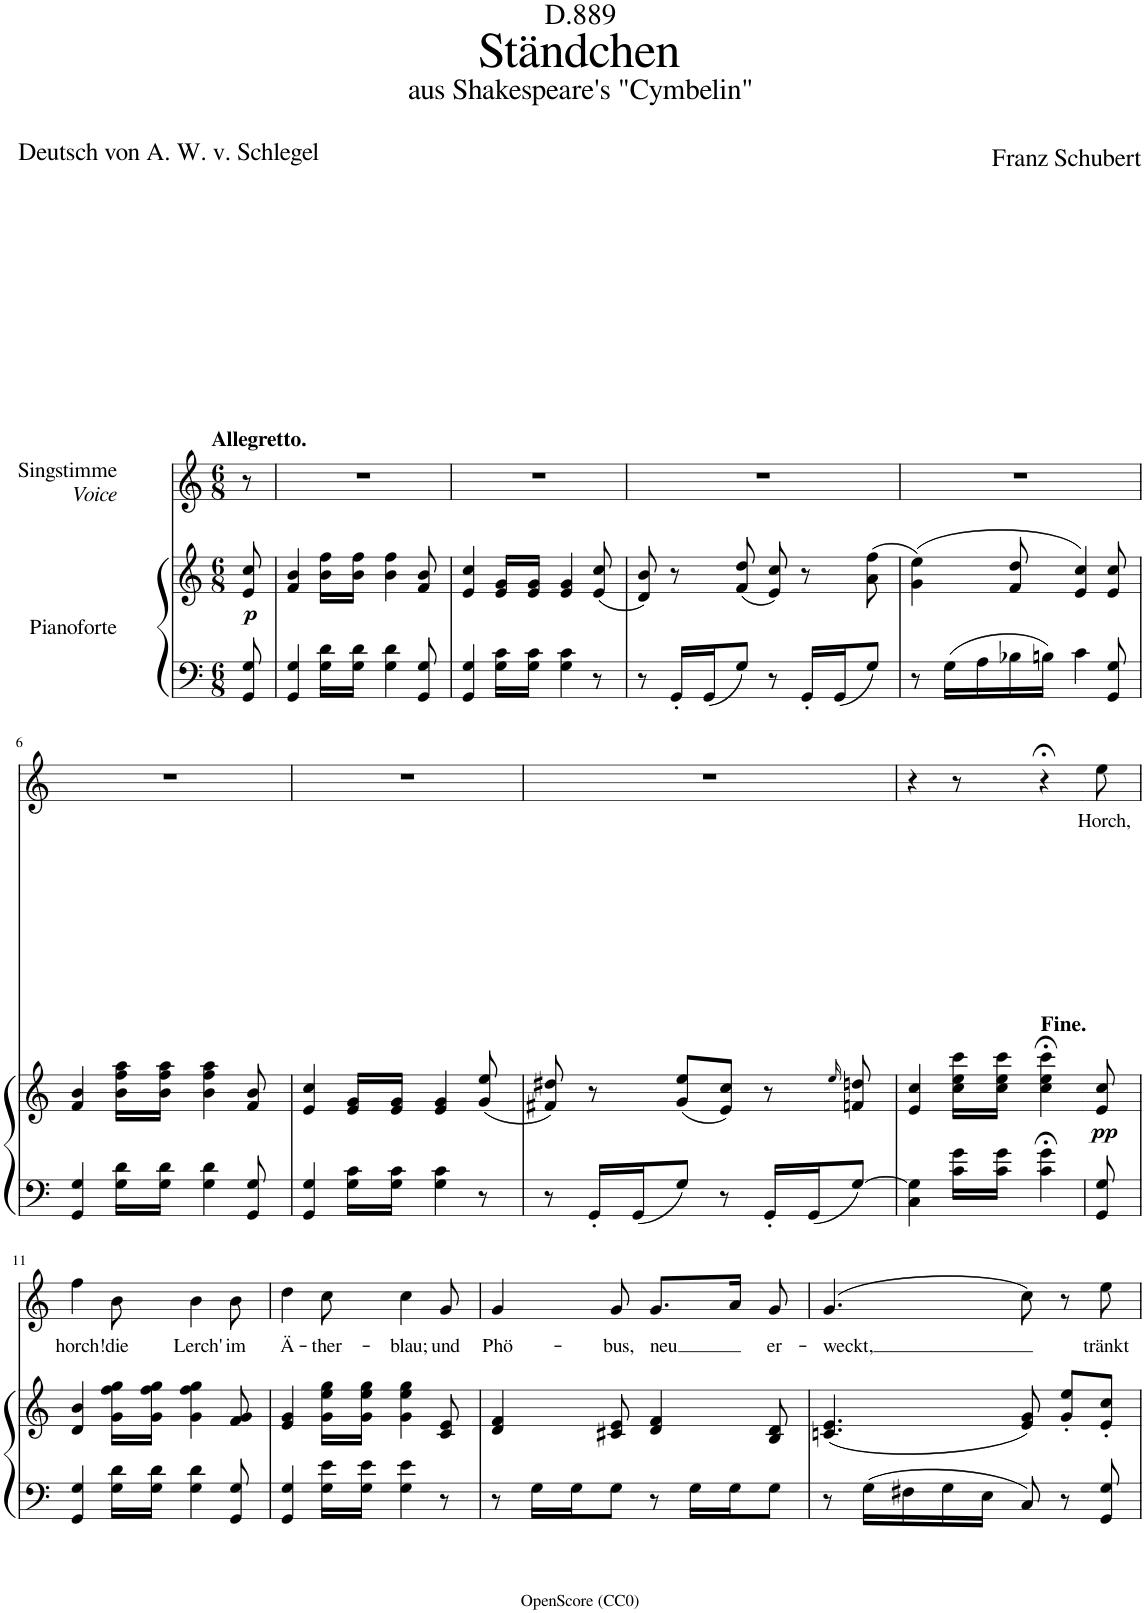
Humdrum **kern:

**kern	**kern	**dynam	**kern	**text
*part2	*part2	*part2	*part1	*part1
*staff3	*staff2	*staff2/3	*staff1	*staff1
*I"Pianoforte	*	*	*I"Singstimme Voice	*
*I'Pno	*	*	*	*
*clefF4	*clefG2	*	*clefG2	*
*k[]	*k[]	*	*k[]	*
*M6/8	*M6/8	*	*M6/8	*
=1	=1	=1	=1	=1
!	!	!	!LO:TX:a:B:t=Allegretto.	!
!	!	!LO:DY:b	!	!
8GG/ 8G/	8e/ 8cc/	p	8r	.
=2	=2	=2	=2	=2
4GG/ 4G/	4f/ 4b/	.	2.r	.
16G\ 16d\LL	16b\ 16ff\LL	.	.	.
16G\ 16d\JJ	16b\ 16ff\JJ	.	.	.
4G\ 4d\	4b\ 4ff\	.	.	.
8GG/ 8G/	8f/ 8b/	.	.	.
=3	=3	=3	=3	=3
4GG/ 4G/	4e/ 4cc/	.	2.r	.
16G\ 16c\LL	16e/ 16g/LL	.	.	.
16G\ 16c\JJ	16e/ 16g/JJ	.	.	.
4G\ 4c\	4e/ 4g/	.	.	.
8r	(8e/ 8cc/	.	.	.
=4	=4	=4	=4	=4
8r	8d/ 8b/)	.	2.r	.
16GG'/LL	8r	.	.	.
16GG/J	.	.	.	.
8G/J	(8f/ 8dd/	.	.	.
8r	8e/ 8cc/)	.	.	.
16GG'/LL	8r	.	.	.
16GG/J	.	.	.	.
8G/J	(8a\ 8ff\	.	.	.
=5	=5	=5	=5	=5
8r	(4g\ 4ee\)	.	2.r	.
16G\LL	.	.	.	.
16A\	.	.	.	.
16B-X\	8f/ 8dd/	.	.	.
16Bn\JJ	.	.	.	.
4c\	4e/ 4cc/)	.	.	.
8GG/ 8G/	8e/ 8cc/	.	.	.
!!LO:LB:g=z
=6	=6	=6	=6	=6
4GG/ 4G/	4f/ 4b/	.	2.r	.
16G\ 16d\LL	16b\ 16ff\ 16aa\LL	.	.	.
16G\ 16d\JJ	16b\ 16ff\ 16aa\JJ	.	.	.
4G\ 4d\	4b\ 4ff\ 4aa\	.	.	.
8GG/ 8G/	8f/ 8b/	.	.	.
=7	=7	=7	=7	=7
4GG/ 4G/	4e/ 4cc/	.	2.r	.
16G\ 16c\LL	16e/ 16g/LL	.	.	.
16G\ 16c\JJ	16e/ 16g/JJ	.	.	.
4G\ 4c\	4e/ 4g/	.	.	.
8r	(8g/ 8ee/	.	.	.
=8	=8	=8	=8	=8
8r	8f#X/ 8dd#X/)	.	2.r	.
16GG'/LL	8r	.	.	.
16GG/J	.	.	.	.
8G/J	(8g/ 8ee/L	.	.	.
8r	8e/ 8cc/J)	.	.	.
16GG'/LL	8r	.	.	.
16GG/J	.	.	.	.
.	16qee/	.	.	.
[8G/J	8fn/ 8ddn/	.	.	.
=9	=9	=9	=9	=9
4C\ 4G\]	4e/ 4cc/	.	4r	.
16c\ 16g\LL	16cc\ 16ee\ 16ccc\LL	.	8r	.
16c\ 16g\JJ	16cc\ 16ee\ 16ccc\JJ	.	.	.
4c\;< 4g\;<	4cc\;< 4ee\;< 4ccc\;<	.	4r;<	.
!	!	!	!LO:TX:b:t=<b>Fine.</b>	!
=10-	=10-	=10-	=10-	=10-
!	!	!LO:DY:b	!	!LO:LY:b
8GG/ 8G/	8e/ 8cc/	pp	8ee\	Horch,
!!LO:LB:g=z
=11	=11	=11	=11	=11
!	!	!	!	!LO:LY:b
4GG/ 4G/	4d/ 4b/	.	4ff\	horch!
!	!	!	!	!LO:LY:b
16G\ 16d\LL	16g\ 16ff\ 16gg\LL	.	8b\	die
16G\ 16d\JJ	16g\ 16ff\ 16gg\JJ	.	.	.
!	!	!	!	!LO:LY:b
4G\ 4d\	4g\ 4ff\ 4gg\	.	4b\	Lerch'
!	!	!	!	!LO:LY:b
8GG/ 8G/	8f/ 8g/	.	8b\	im
=12	=12	=12	=12	=12
!	!	!	!	!LO:LY:b
4GG/ 4G/	4e/ 4g/	.	4dd\	Ä-
!	!	!	!	!LO:LY:b
16G\ 16e\LL	16g\ 16ee\ 16gg\LL	.	8cc\	-ther-
16G\ 16e\JJ	16g\ 16ee\ 16gg\JJ	.	.	.
!	!	!	!	!LO:LY:b
4G\ 4e\	4g\ 4ee\ 4gg\	.	4cc\	-blau;
!	!	!	!	!LO:LY:b
8r	8c/ 8e/	.	8g/	und
=13	=13	=13	=13	=13
!	!	!	!	!LO:LY:b
8r	4d/ 4f/	.	4g/	Phö-
16G\LL	.	.	.	.
16G\J	.	.	.	.
!	!	!	!	!LO:LY:b
8G\J	8c#X/ 8e/	.	8g/	-bus,
!	!	!	!	!LO:LY:b
8r	4d/ 4f/	.	8.g/L	neu
16G\LL	.	.	.	.
16G\J	.	.	16a/Jk	.
!	!	!	!	!LO:LY:b
8G\J	8B/ 8d/	.	8g/	er-
=14	=14	=14	=14	=14
!	!	!	!	!LO:LY:b
8r	(4.cn/ 4.e/	.	(4.g/	-weckt,
16G\LL	.	.	.	.
16F#X\	.	.	.	.
16G\	.	.	.	.
16E\JJ	.	.	.	.
8C/	8e/ 8g/)	.	8cc\)	.
8r	8g/' 8ee/'L	.	8r	.
!	!	!	!	!LO:LY:b
8GG/ 8G/	8e/' 8cc/'J	.	8ee\	tränkt
=	=	=	=	=
*-	*-	*-	*-	*-
